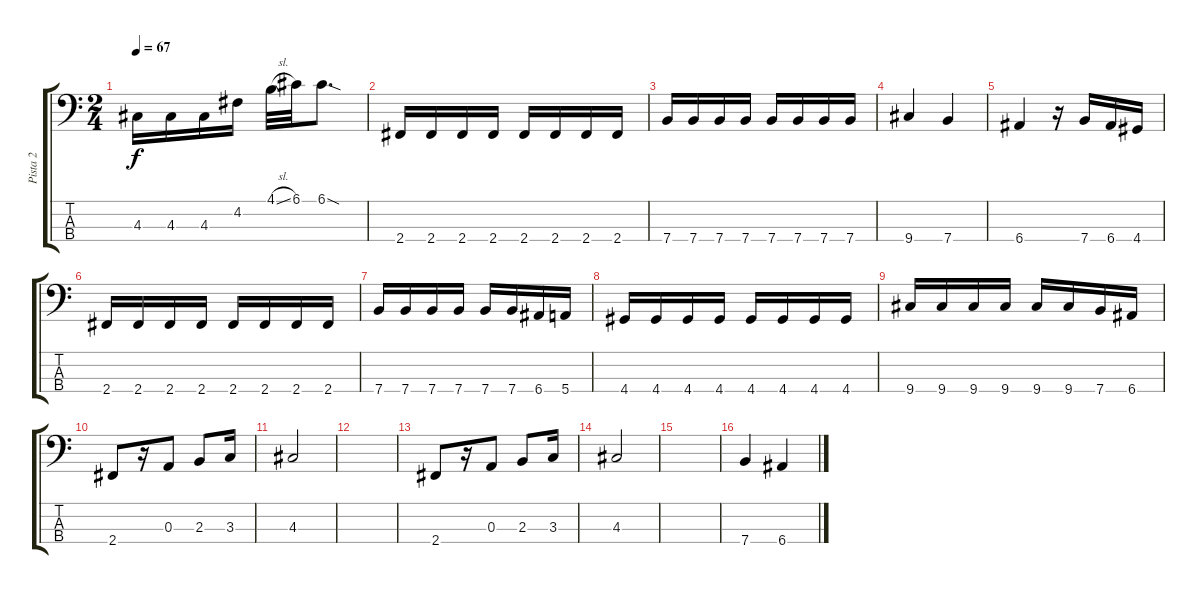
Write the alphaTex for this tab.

\track ("Pista 2" "Pista 2") {instrument electricbassfinger}
\staff {score tabs}
\tuning (G2 D2 A1 E1) {hide}
\ts (2 4)
\tempo 67
\clef f4
\ks c
4.3.16{dy f} 4.3.16 4.3.16 4.2.16 4.1{sl}.32 6.1.32 6.1{sod}.8{d} |
2.4.16 2.4.16 2.4.16 2.4.16 2.4.16 2.4.16 2.4.16 2.4.16 |
7.4.16 7.4.16 7.4.16 7.4.16 7.4.16 7.4.16 7.4.16 7.4.16 |
9.4.4 7.4.4 |
6.4.4 r.16 7.4.16 6.4.16 4.4.16 |
2.4.16 2.4.16 2.4.16 2.4.16 2.4.16 2.4.16 2.4.16 2.4.16 |
7.4.16 7.4.16 7.4.16 7.4.16 7.4.16 7.4.16 6.4.16 5.4.16 |
4.4.16 4.4.16 4.4.16 4.4.16 4.4.16 4.4.16 4.4.16 4.4.16 |
9.4.16 9.4.16 9.4.16 9.4.16 9.4.16 9.4.16 7.4.16 6.4.16 |
2.4.8 r.16 0.3.8 2.3.8 3.3.16 |
4.3.2 |
|
2.4.8 r.16 0.3.8 2.3.8 3.3.16 |
4.3.2 |
|
7.4.4 6.4.4
